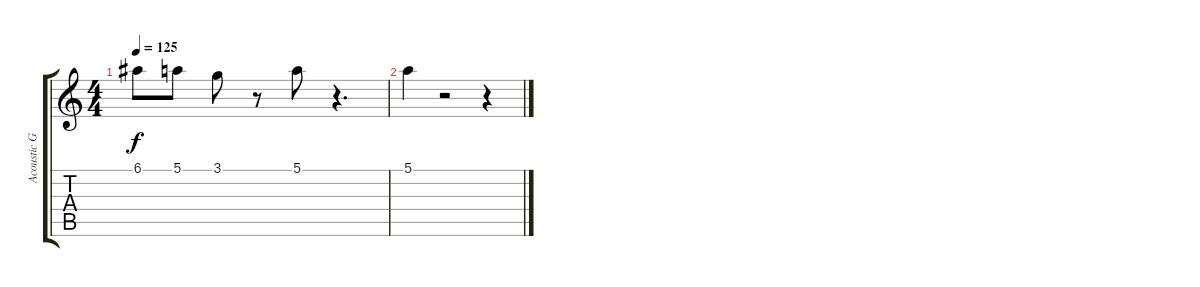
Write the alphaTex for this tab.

\track ("Acoustic Guitar" "Acoustic G") {instrument acousticguitarnylon}
\staff {score tabs}
\tuning (E4 B3 G3 D3 A2 E2) {hide}
\ts (4 4)
\tempo 125
\clef g2
\ks c
6.1.8{dy f} 5.1.8 3.1.8 r.8 5.1.8 r.4{d} |
5.1.4 r.2 r.4
